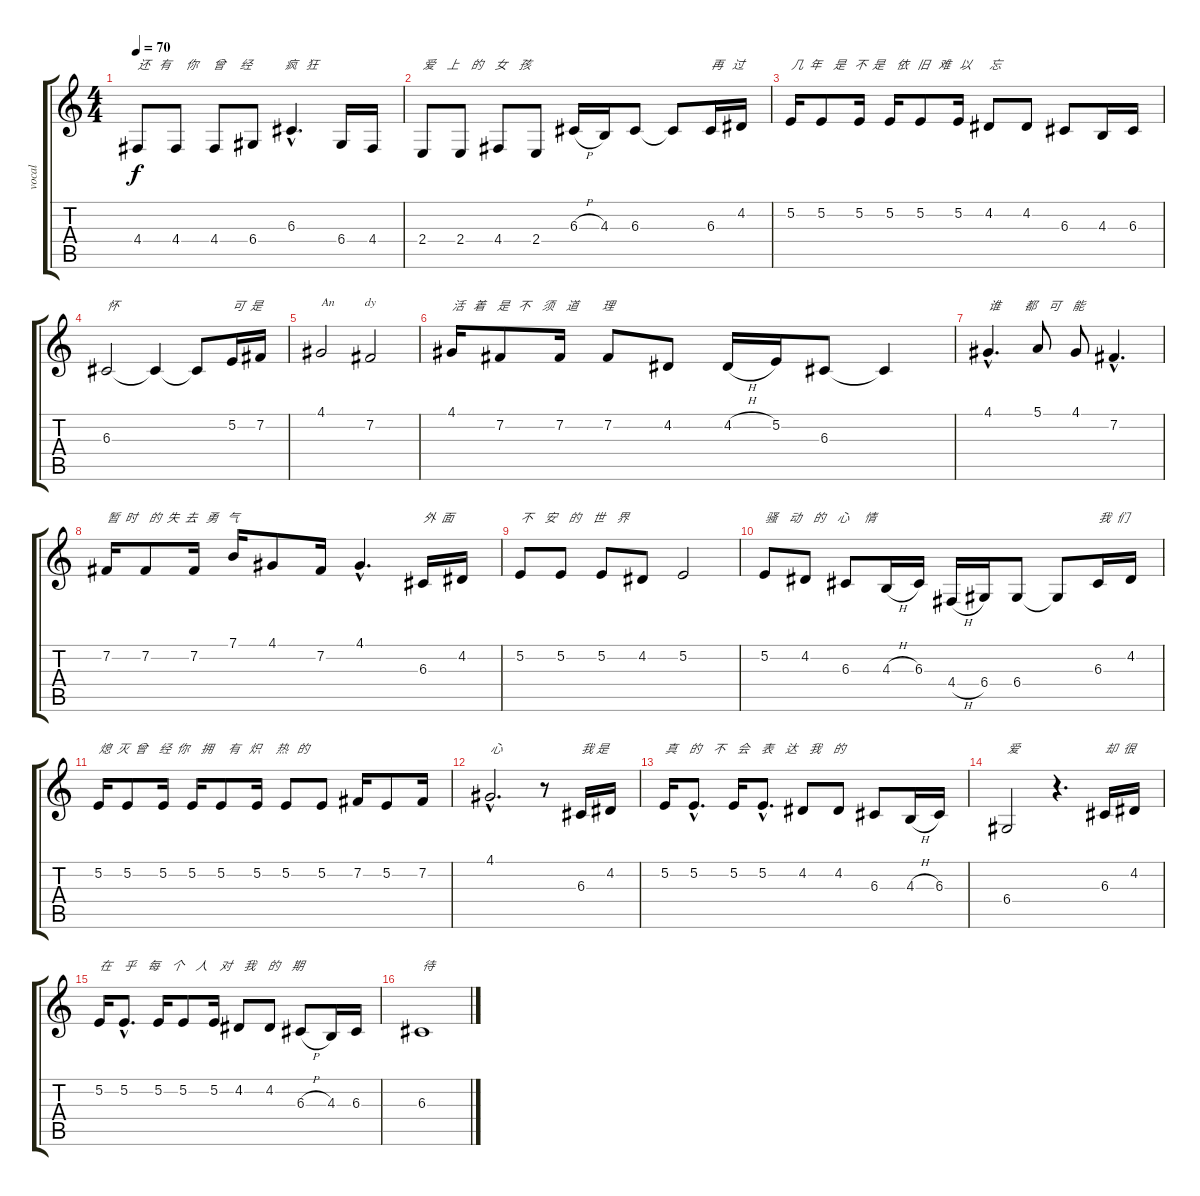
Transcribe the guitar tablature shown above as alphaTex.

\track ("vocal" "vocal") {instrument lead1square}
\staff {score tabs}
\tuning (E4 B3 G3 D3 A2 E2) {hide}
\ts (4 4)
\tempo 70
\clef g2
\ks c
4.4.8{txt "还   有     你     曾     经           疯   狂" dy f} 4.4.8 4.4.8 6.4.8 6.3{hac}.4{d} 6.4.16 4.4.16 |
2.4.8{txt "爱    上    的    女    孩"} 2.4.8 4.4.8 2.4.8 6.3{h}.16 4.3.16 6.3.8 6.3{t}.8 6.3.16{txt "再   过"} 4.2.16 |
5.2.16{txt "几  年    是   不  是    依   旧   难   以      忘"} 5.2.8 5.2.16 5.2.16 5.2.8 5.2.16 4.2.8 4.2.8 6.3.8 4.3.16 6.3.16 |
6.3.2{txt "怀"} 6.3{t}.4 6.3{t}.8 5.2.16{txt "可  是"} 7.2.16 |
4.1.2{txt "An          dy  "} 7.2.2 |
4.1.16{txt "活   着    是   不    须    道        理 "} 7.2.8 7.2.16 7.2.8 4.2.8 4.2{h}.16 5.2.16 6.3.8 6.3{t}.4 |
4.1{hac}.4{d txt "谁        都    可    能  "} 5.1.8 4.1.8 7.2{hac}.4{d} |
7.2.16{txt "暂  时    的  失  去   勇   气"} 7.2.8 7.2.16 7.1.16 4.1.8 7.2.16 4.1{hac}.4{d} 6.3.16{txt "外  面"} 4.2.16 |
5.2.8{txt "不    安    的    世    界"} 5.2.8 5.2.8 4.2.8 5.2.2 |
5.2.8{txt "骚    动    的    心     情 "} 4.2.8 6.3.8 4.3{h}.16 6.3.16 4.4{h}.16 6.4.16 6.4.8 6.4{t}.8 6.3.16{txt "我  们"} 4.2.16 |
5.2.16{txt "熄  灭  曾    经  你    拥     有   炽     热   的"} 5.2.8 5.2.16 5.2.16 5.2.8 5.2.16 5.2.8 5.2.8 7.2.16 5.2.8 7.2.16 |
4.1{hac}.2{d txt "心"} r.8 6.3.16{txt "我 是"} 4.2.16 |
5.2.16{txt "真    的    不    会    表    达    我    的"} 5.2{hac}.8{d} 5.2.16 5.2{hac}.8{d} 4.2.8 4.2.8 6.3.8 4.3{h}.16 6.3.16 |
6.4.2{txt "爱"} r.4{d} 6.3.16{txt "却  很"} 4.2.16 |
5.2.16{txt "在    乎    每    个    人    对    我    的    期"} 5.2{hac}.8{d} 5.2.16 5.2.8 5.2.16 4.2.8 4.2.8 6.3{h}.8 4.3.16 6.3.16 |
6.3.1{txt "待"}
